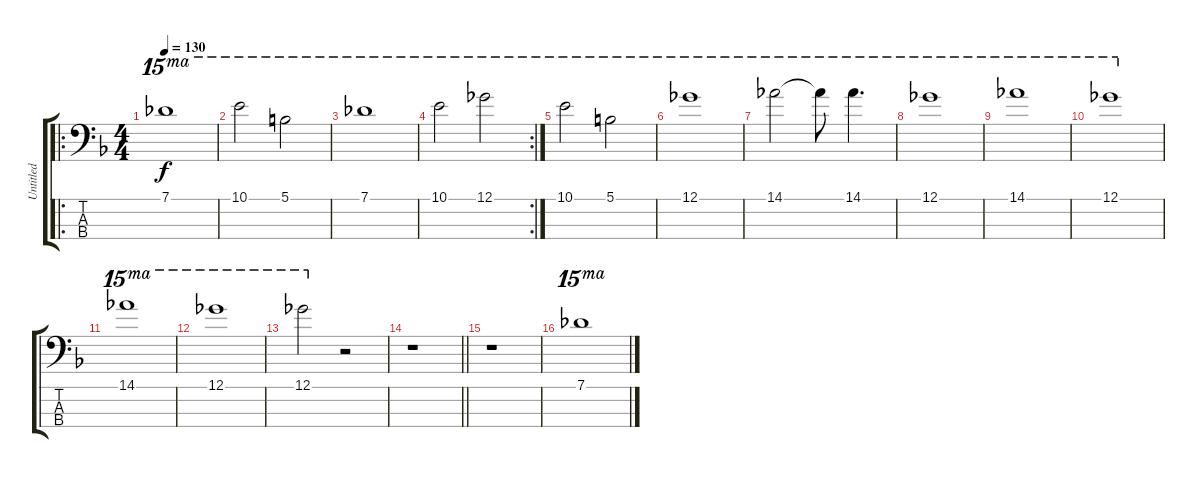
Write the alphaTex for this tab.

\track ("Untitled" "Untitled") {instrument lead6voice}
\staff {score tabs}
\tuning (Gb5 Db2 Ab1 Eb1) {hide}
\ro
\ts (4 4)
\tempo 130
\clef f4
\ks f
7.1.1{ot 15ma dy f instrument lead6voice} |
10.1.2{ot 15ma} 5.1.2{ot 15ma} |
7.1.1{ot 15ma} |
\rc 2
10.1.2{ot 15ma} 12.1.2{ot 15ma} |
10.1.2{ot 15ma} 5.1.2{ot 15ma} |
12.1.1{ot 15ma} |
14.1.2{ot 15ma} 14.1{t}.8{ot 15ma} 14.1.4{d ot 15ma} |
12.1.1{ot 15ma} |
14.1.1{ot 15ma} |
12.1.1{ot 15ma} |
14.1.1{ot 15ma} |
12.1.1{ot 15ma} |
12.1.2{ot 15ma} r.2 |
\barLineRight lightlight
r.1 |
r.1 |
7.1.1{ot 15ma}
